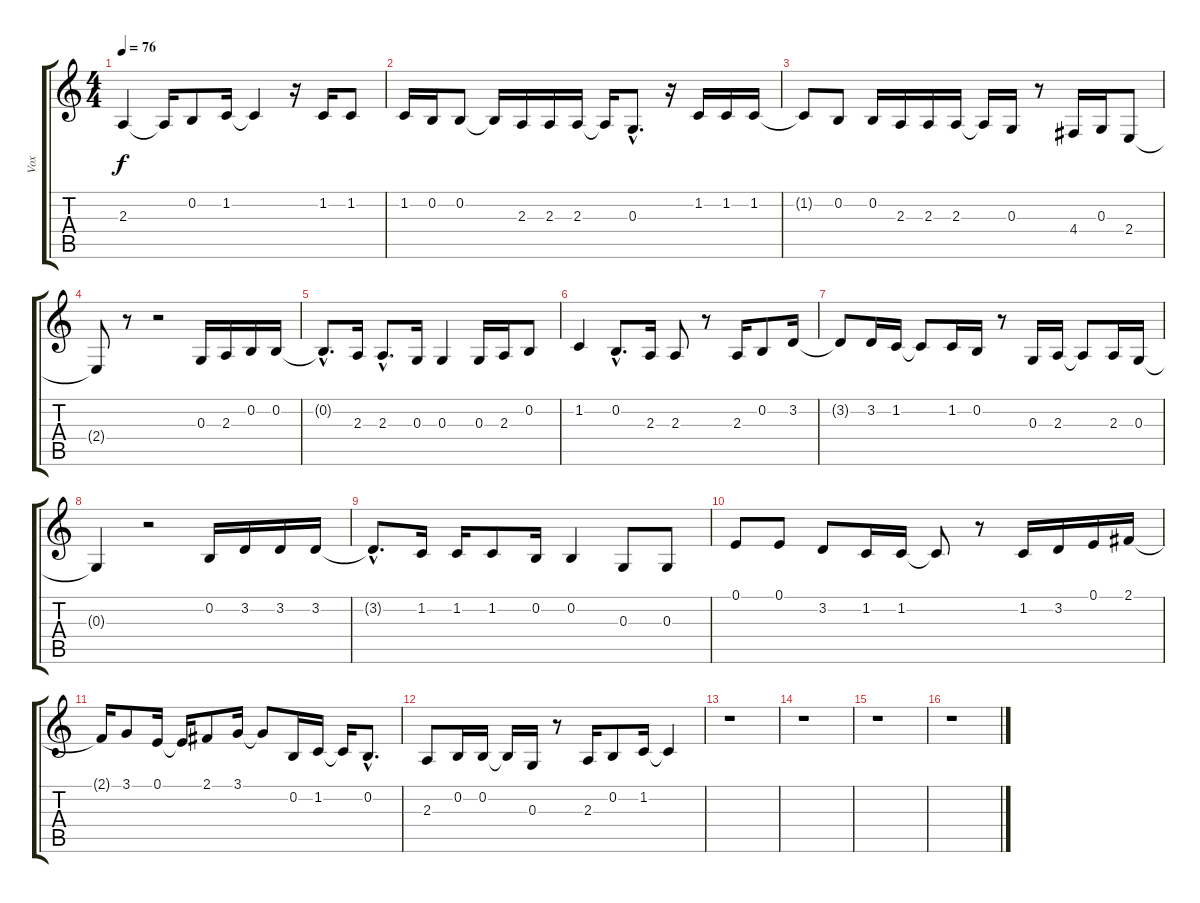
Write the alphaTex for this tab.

\track ("Vox" "Vox") {instrument bassoon}
\staff {score tabs}
\tuning (E4 B3 G3 D3 A2 E2) {hide}
\ts (4 4)
\tempo 76
\clef g2
\ks c
2.3.4{dy f} 2.3{t}.16 0.2.8 1.2.16 1.2{t}.4 r.16 1.2.16 1.2.8 |
1.2.16 0.2.16 0.2.8 0.2{t}.16 2.3.16 2.3.16 2.3.16 2.3{t}.16 0.3{hac}.8{d} r.16 1.2.16 1.2.16 1.2.16 |
1.2{t}.8 0.2.8 0.2.16 2.3.16 2.3.16 2.3.16 2.3{t}.16 0.3.16 r.8 4.4.16 0.3.16 2.4.8 |
2.4{t}.8 r.8 r.2 0.3.16 2.3.16 0.2.16 0.2.16 |
0.2{hac t}.8{d} 2.3.16 2.3{hac}.8{d} 0.3.16 0.3.4 0.3.16 2.3.16 0.2.8 |
1.2.4 0.2{hac}.8{d} 2.3.16 2.3.8 r.8 2.3.16 0.2.8 3.2.16 |
3.2{t}.8 3.2.16 1.2.16 1.2{t}.8 1.2.16 0.2.16 r.8 0.3.16 2.3.16 2.3{t}.8 2.3.16 0.3.16 |
0.3{t}.4 r.2 0.2.16 3.2.16 3.2.16 3.2.16 |
3.2{hac t}.8{d} 1.2.16 1.2.16 1.2.8 0.2.16 0.2.4 0.3.8 0.3.8 |
0.1.8 0.1.8 3.2.8 1.2.16 1.2.16 1.2{t}.8 r.8 1.2.16 3.2.16 0.1.16 2.1.16 |
2.1{t}.16 3.1.8 0.1.16 0.1{t}.16 2.1.8 3.1.16 3.1{t}.8 0.2.16 1.2.16 1.2{t}.16 0.2{hac}.8{d} |
2.3.8 0.2.16 0.2.16 0.2{t}.16 0.3.16 r.8 2.3.16 0.2.8 1.2.16 1.2{t}.4 |
r.1 |
r.1 |
r.1 |
r.1
